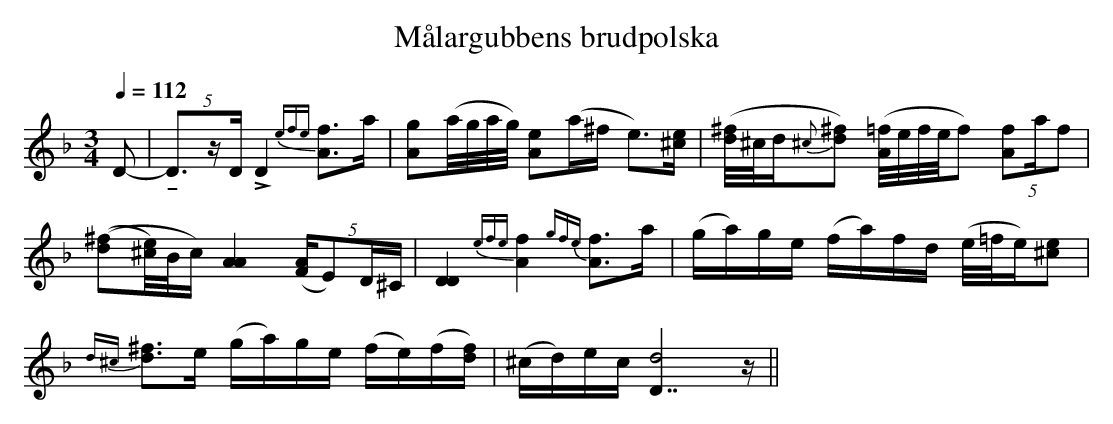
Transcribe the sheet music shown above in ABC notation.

X:1
T:Målargubbens brudpolska
M:3/4
L:1/16
Q:1/4=112
U:U=!tenuto!
u:U=!tenuto!
K:Dm
D2- | (5:4:3UD3zD LD4 {efe}[f3A3]a | \
[g2A2](a/g/a/g/) [e2A2](a^f e3)[^ce] | \
([d/^f2-]^c/d{^c}[d2^f2]) ([=f/A4]e/f/e/f2) (5:4:3[f2A2]af2 |
([d2(^f2][^c/e2)]B/c) [A4A4] (5:4:4([FA]E2)D^C | \
[D4D4] {efe}[f4A4] {gfe}[f3A3]a | \
(ga)ge (fa)fd (e/=f/e)[^c2e2] |
{d^c}[d3^f3]e (ga)ge (fe)(f[df]) | (^cd)ec [d8D7]z ||
